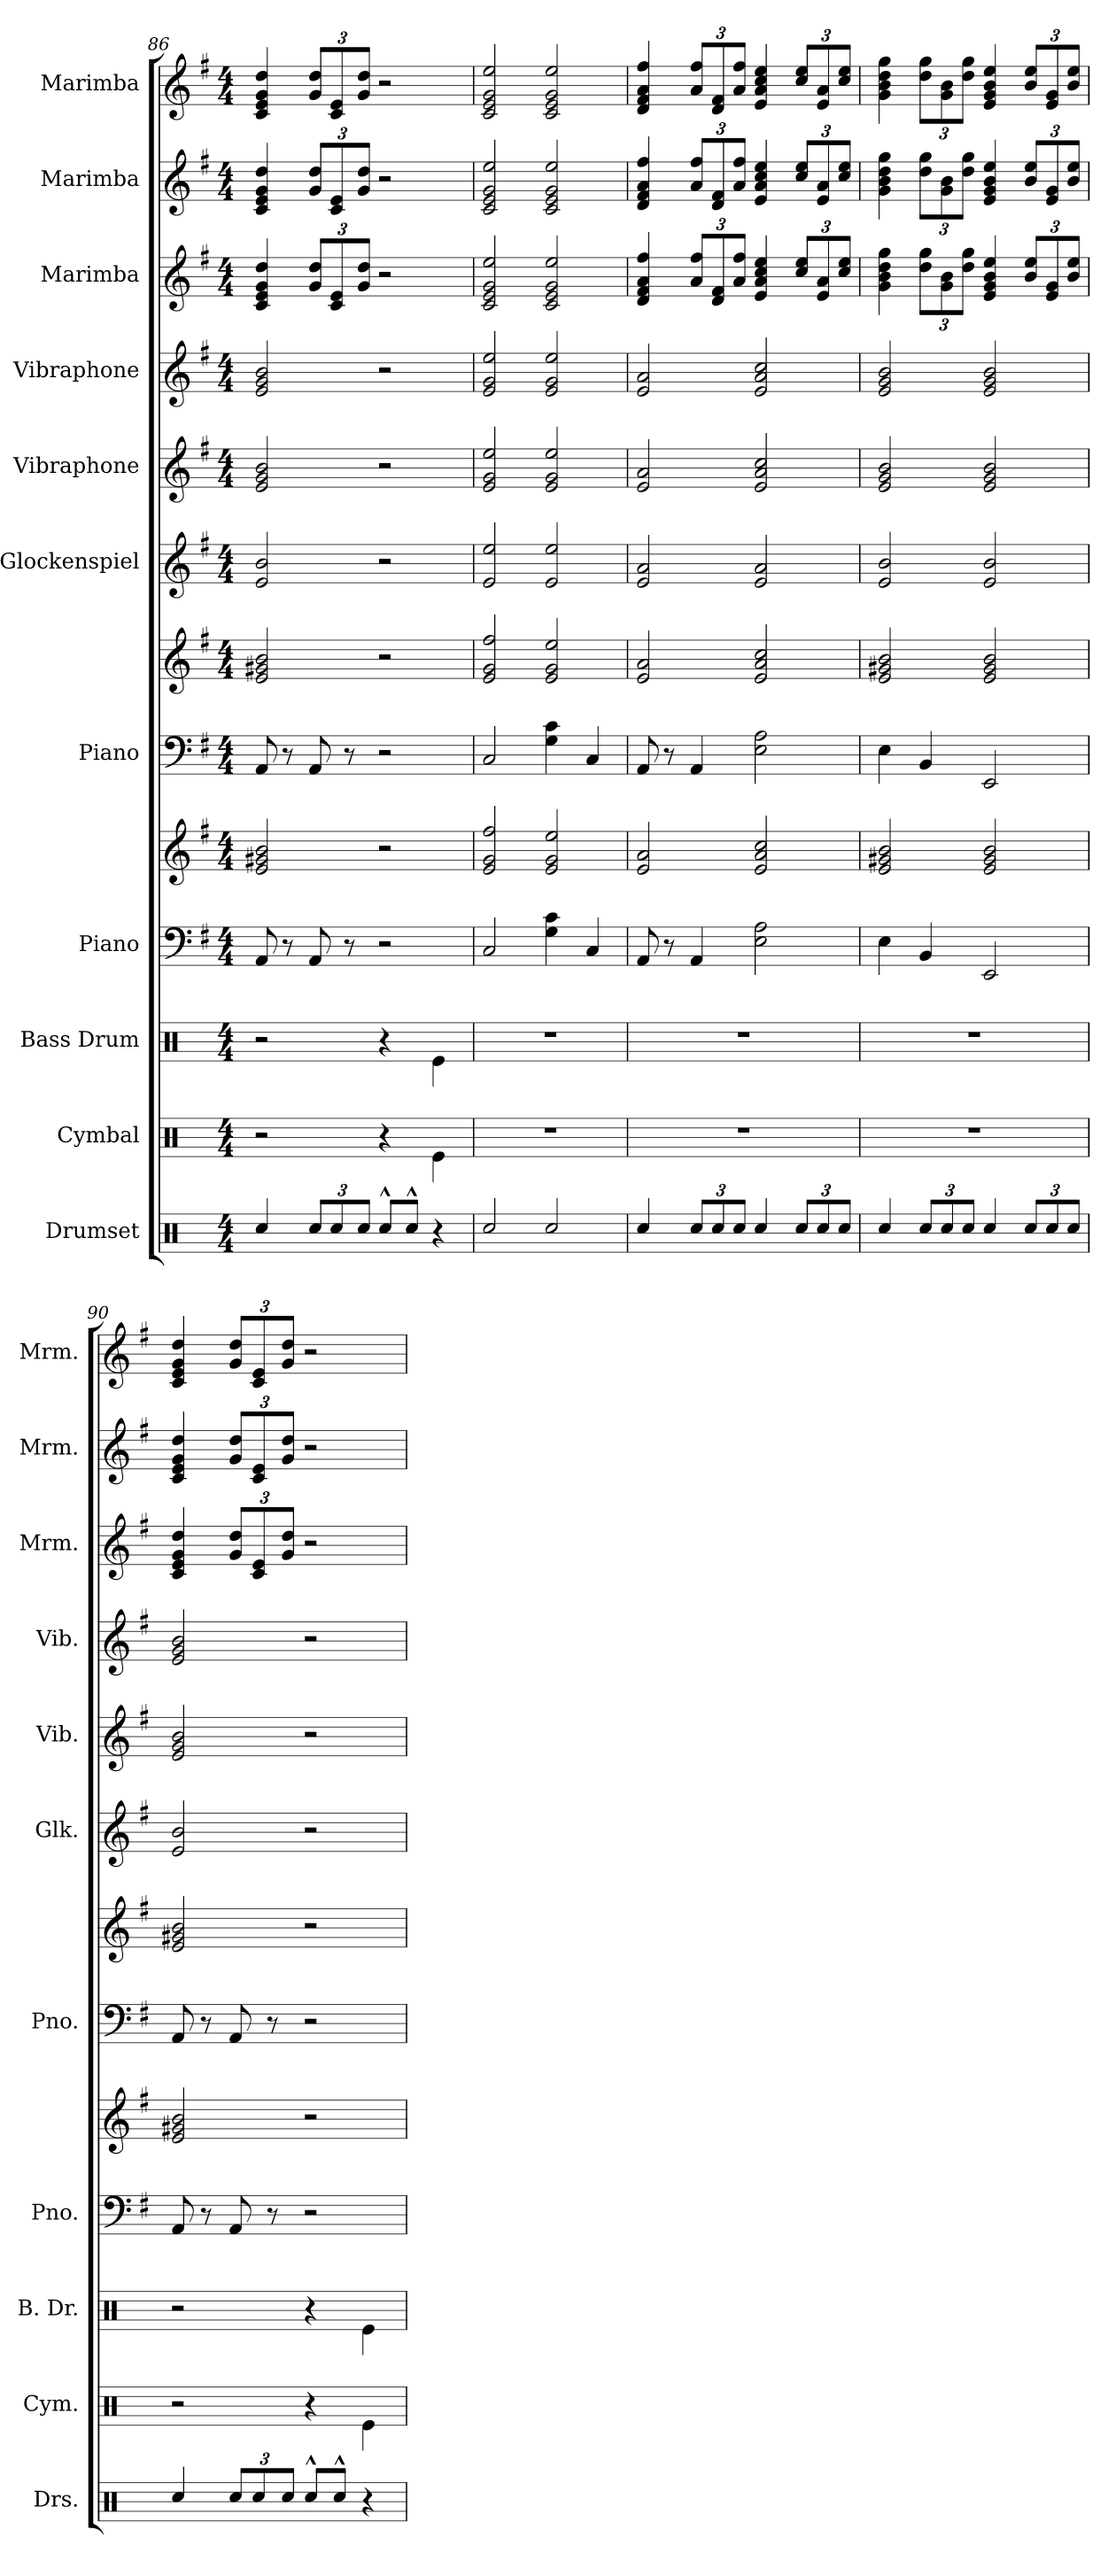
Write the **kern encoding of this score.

**kern	**kern	**kern	**kern	**kern	**kern	**kern	**kern	**kern	**kern	**kern	**kern	**kern
*part11	*part10	*part9	*part8	*part8	*part7	*part7	*part6	*part5	*part4	*part3	*part2	*part1
*staff13	*staff12	*staff11	*staff10	*staff9	*staff8	*staff7	*staff6	*staff5	*staff4	*staff3	*staff2	*staff1
*I"Drumset	*I"Cymbal	*I"Bass Drum	*I"Piano	*	*I"Piano	*	*I"Glockenspiel	*I"Vibraphone	*I"Vibraphone	*I"Marimba	*I"Marimba	*I"Marimba
*I'Drs.	*I'Cym.	*I'B. Dr.	*I'Pno.	*	*I'Pno.	*	*I'Glk.	*I'Vib.	*I'Vib.	*I'Mrm.	*I'Mrm.	*I'Mrm.
*clefX	*clefX	*clefX	*clefF4	*clefG2	*clefF4	*clefG2	*clefG2	*clefG2	*clefG2	*clefG2	*clefG2	*clefG2
*	*	*	*	*	*	*	*ITrd-14c-24	*	*	*	*	*
*k[]	*k[]	*k[]	*k[f#]	*k[f#]	*k[f#]	*k[f#]	*k[f#]	*k[f#]	*k[f#]	*k[f#]	*k[f#]	*k[f#]
*M4/4	*M4/4	*M4/4	*M4/4	*M4/4	*M4/4	*M4/4	*M4/4	*M4/4	*M4/4	*M4/4	*M4/4	*M4/4
=86	=86	=86	=86	=86	=86	=86	=86	=86	=86	=86	=86	=86
4Rcc/	2r	2r	8AA/	2e/ 2g#X/ 2b/	8AA/	2e/ 2g#X/ 2b/	2eee/ 2bbb/	2e/ 2g/ 2b/	2e/ 2g/ 2b/	4c/ 4e/ 4g/ 4dd/	4c/ 4e/ 4g/ 4dd/	4c/ 4e/ 4g/ 4dd/
.	.	.	8r	.	8r	.	.	.	.	.	.	.
*Xbrackettup	*	*	*	*	*	*	*	*	*	*Xbrackettup	*Xbrackettup	*Xbrackettup
12Rcc/L	.	.	8AA/	.	8AA/	.	.	.	.	12g/ 12dd/L	12g/ 12dd/L	12g/ 12dd/L
12Rcc/	.	.	.	.	.	.	.	.	.	12c/ 12e/	12c/ 12e/	12c/ 12e/
.	.	.	8r	.	8r	.	.	.	.	.	.	.
12Rcc/J	.	.	.	.	.	.	.	.	.	12g/ 12dd/J	12g/ 12dd/J	12g/ 12dd/J
8Rcc^^/L	4r	4r	2r	2r	2r	2r	2r	2r	2r	2r	2r	2r
8Rcc^^/J	.	.	.	.	.	.	.	.	.	.	.	.
4r	4Re\	4Re\	.	.	.	.	.	.	.	.	.	.
=87	=87	=87	=87	=87	=87	=87	=87	=87	=87	=87	=87	=87
2Rcc/	1r	1r	2C/	2e/ 2g/ 2ff#/	2C/	2e/ 2g/ 2ff#/	2eee/ 2eeee/	2e/ 2g/ 2ee/	2e/ 2g/ 2ee/	2c/ 2e/ 2g/ 2ee/	2c/ 2e/ 2g/ 2ee/	2c/ 2e/ 2g/ 2ee/
2Rcc/	.	.	4G\ 4c\	2e/ 2g/ 2ee/	4G\ 4c\	2e/ 2g/ 2ee/	2eee/ 2eeee/	2e/ 2g/ 2ee/	2e/ 2g/ 2ee/	2c/ 2e/ 2g/ 2ee/	2c/ 2e/ 2g/ 2ee/	2c/ 2e/ 2g/ 2ee/
.	.	.	4C/	.	4C/	.	.	.	.	.	.	.
=88	=88	=88	=88	=88	=88	=88	=88	=88	=88	=88	=88	=88
4Rcc/	1r	1r	8AA/	2e/ 2a/	8AA/	2e/ 2a/	2eee/ 2aaa/	2e/ 2a/	2e/ 2a/	4d/ 4f#/ 4a/ 4ff#/	4d/ 4f#/ 4a/ 4ff#/	4d/ 4f#/ 4a/ 4ff#/
.	.	.	8r	.	8r	.	.	.	.	.	.	.
12Rcc/L	.	.	4AA/	.	4AA/	.	.	.	.	12a/ 12ff#/L	12a/ 12ff#/L	12a/ 12ff#/L
12Rcc/	.	.	.	.	.	.	.	.	.	12d/ 12f#/	12d/ 12f#/	12d/ 12f#/
12Rcc/J	.	.	.	.	.	.	.	.	.	12a/ 12ff#/J	12a/ 12ff#/J	12a/ 12ff#/J
4Rcc/	.	.	2E\ 2A\	2e/ 2a/ 2cc/	2E\ 2A\	2e/ 2a/ 2cc/	2eee/ 2aaa/	2e/ 2a/ 2cc/	2e/ 2a/ 2cc/	4e/ 4a/ 4cc/ 4ee/	4e/ 4a/ 4cc/ 4ee/	4e/ 4a/ 4cc/ 4ee/
12Rcc/L	.	.	.	.	.	.	.	.	.	12cc/ 12ee/L	12cc/ 12ee/L	12cc/ 12ee/L
12Rcc/	.	.	.	.	.	.	.	.	.	12e/ 12a/	12e/ 12a/	12e/ 12a/
12Rcc/J	.	.	.	.	.	.	.	.	.	12cc/ 12ee/J	12cc/ 12ee/J	12cc/ 12ee/J
!!LO:PB:g=z
=89	=89	=89	=89	=89	=89	=89	=89	=89	=89	=89	=89	=89
4Rcc/	1r	1r	4E\	2e/ 2g#X/ 2b/	4E\	2e/ 2g#X/ 2b/	2eee/ 2bbb/	2e/ 2g/ 2b/	2e/ 2g/ 2b/	4g\ 4b\ 4dd\ 4gg\	4g\ 4b\ 4dd\ 4gg\	4g\ 4b\ 4dd\ 4gg\
12Rcc/L	.	.	4BB/	.	4BB/	.	.	.	.	12dd\ 12gg\L	12dd\ 12gg\L	12dd\ 12gg\L
12Rcc/	.	.	.	.	.	.	.	.	.	12g\ 12b\	12g\ 12b\	12g\ 12b\
12Rcc/J	.	.	.	.	.	.	.	.	.	12dd\ 12gg\J	12dd\ 12gg\J	12dd\ 12gg\J
4Rcc/	.	.	2EE/	2e/ 2g#/ 2b/	2EE/	2e/ 2g#/ 2b/	2eee/ 2bbb/	2e/ 2g/ 2b/	2e/ 2g/ 2b/	4e/ 4g/ 4b/ 4ee/	4e/ 4g/ 4b/ 4ee/	4e/ 4g/ 4b/ 4ee/
12Rcc/L	.	.	.	.	.	.	.	.	.	12b/ 12ee/L	12b/ 12ee/L	12b/ 12ee/L
12Rcc/	.	.	.	.	.	.	.	.	.	12e/ 12g/	12e/ 12g/	12e/ 12g/
12Rcc/J	.	.	.	.	.	.	.	.	.	12b/ 12ee/J	12b/ 12ee/J	12b/ 12ee/J
=90	=90	=90	=90	=90	=90	=90	=90	=90	=90	=90	=90	=90
4Rcc/	2r	2r	8AA/	2e/ 2g#X/ 2b/	8AA/	2e/ 2g#X/ 2b/	2eee/ 2bbb/	2e/ 2g/ 2b/	2e/ 2g/ 2b/	4c/ 4e/ 4g/ 4dd/	4c/ 4e/ 4g/ 4dd/	4c/ 4e/ 4g/ 4dd/
.	.	.	8r	.	8r	.	.	.	.	.	.	.
12Rcc/L	.	.	8AA/	.	8AA/	.	.	.	.	12g/ 12dd/L	12g/ 12dd/L	12g/ 12dd/L
12Rcc/	.	.	.	.	.	.	.	.	.	12c/ 12e/	12c/ 12e/	12c/ 12e/
.	.	.	8r	.	8r	.	.	.	.	.	.	.
12Rcc/J	.	.	.	.	.	.	.	.	.	12g/ 12dd/J	12g/ 12dd/J	12g/ 12dd/J
8Rcc^^/L	4r	4r	2r	2r	2r	2r	2r	2r	2r	2r	2r	2r
8Rcc^^/J	.	.	.	.	.	.	.	.	.	.	.	.
4r	4Re\	4Re\	.	.	.	.	.	.	.	.	.	.
=	=	=	=	=	=	=	=	=	=	=	=	=
*-	*-	*-	*-	*-	*-	*-	*-	*-	*-	*-	*-	*-
